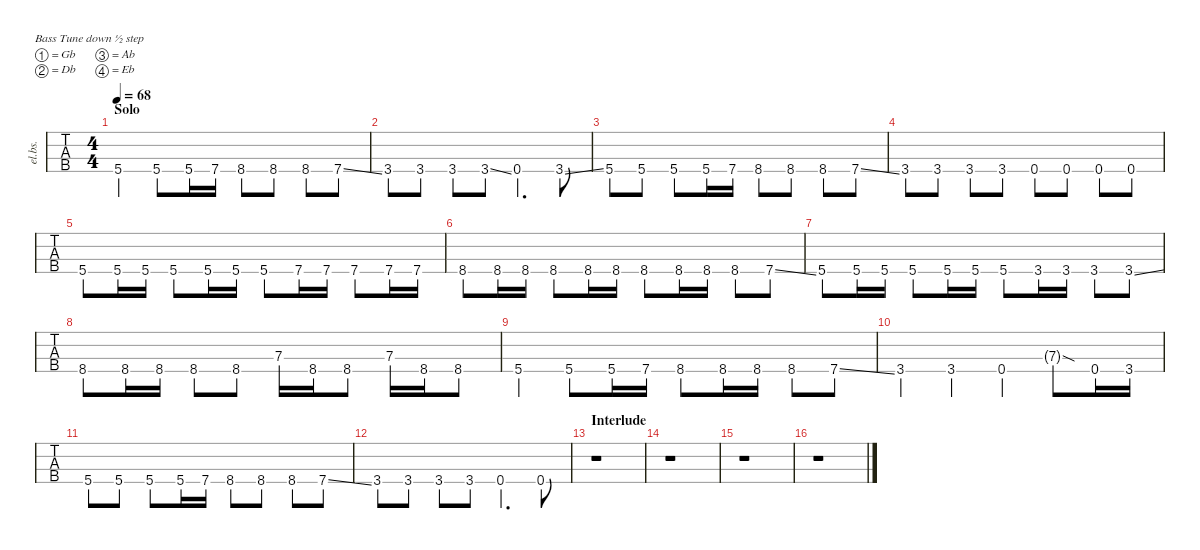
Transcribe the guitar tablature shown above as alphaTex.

\defaultSystemsLayout 4
\hideDynamics
\bracketExtendMode nobrackets
\otherSystemsTrackNameOrientation horizontal
\track ("Bass" "el.bs.") {defaultSystemsLayout 4 instrument electricbassfinger}
\staff {tabs}
\tuning (Gb2 Db2 Ab1 Eb1)
\ts (4 4)
\section ("" "Solo")
\tempo 68
\clef f4
\ks c
5.4{acc #}.4{dy mf} 5.4{acc #}.8 5.4{acc #}.16 7.4{acc #}.16 8.4.8 8.4.8 8.4.8 7.4{ss acc #}.8 |
3.4{acc #}.8 3.4{acc #}.8 3.4{acc #}.8 3.4{ss acc #}.8 0.4{acc #}.4{d} 3.4{ss acc #}.8 |
5.4{acc #}.8 5.4{acc #}.8 5.4{acc #}.8 5.4{acc #}.16 7.4{acc #}.16 8.4.8 8.4.8 8.4.8 7.4{ss acc #}.8 |
3.4{acc #}.8 3.4{acc #}.8 3.4{acc #}.8 3.4{acc #}.8 0.4{acc #}.8 0.4{acc #}.8 0.4{acc #}.8 0.4{acc #}.8 |
5.4{acc #}.8 5.4{acc #}.16 5.4{acc #}.16 5.4{acc #}.8 5.4{acc #}.16 5.4{acc #}.16 5.4{acc #}.8 7.4{acc #}.16 7.4{acc #}.16 7.4{acc #}.8 7.4{acc #}.16 7.4{acc #}.16 |
8.4.8 8.4.16 8.4.16 8.4.8 8.4.16 8.4.16 8.4.8 8.4.16 8.4.16 8.4.8 7.4{ss acc #}.8 |
5.4{acc #}.8 5.4{acc #}.16 5.4{acc #}.16 5.4{acc #}.8 5.4{acc #}.16 5.4{acc #}.16 5.4{acc #}.8 3.4{acc #}.16 3.4{acc #}.16 3.4{acc #}.8 3.4{ss acc #}.8 |
8.4.8 8.4.16 8.4.16 8.4.8 8.4.8 7.3{acc #}.16 8.4.16 8.4.8 7.3{acc #}.16 8.4.16 8.4.8 |
5.4{acc #}.4 5.4{acc #}.8 5.4{acc #}.16 7.4{acc #}.16 8.4.8 8.4.16 8.4.16 8.4.8 7.4{ss acc #}.8 |
3.4{acc #}.4 3.4{acc #}.4 0.4{acc #}.4 7.3{sod g acc #}.8 0.4{acc #}.16 3.4{acc #}.16 |
5.4{acc #}.8 5.4{acc #}.8 5.4{acc #}.8 5.4{acc #}.16 7.4{acc #}.16 8.4.8 8.4.8 8.4.8 7.4{ss acc #}.8 |
3.4{acc #}.8 3.4{acc #}.8 3.4{acc #}.8 3.4{acc #}.8 0.4{acc #}.4{d} 0.4{acc #}.8 |
\section ("" "Interlude")
r.1 |
r.1 |
r.1 |
r.1
